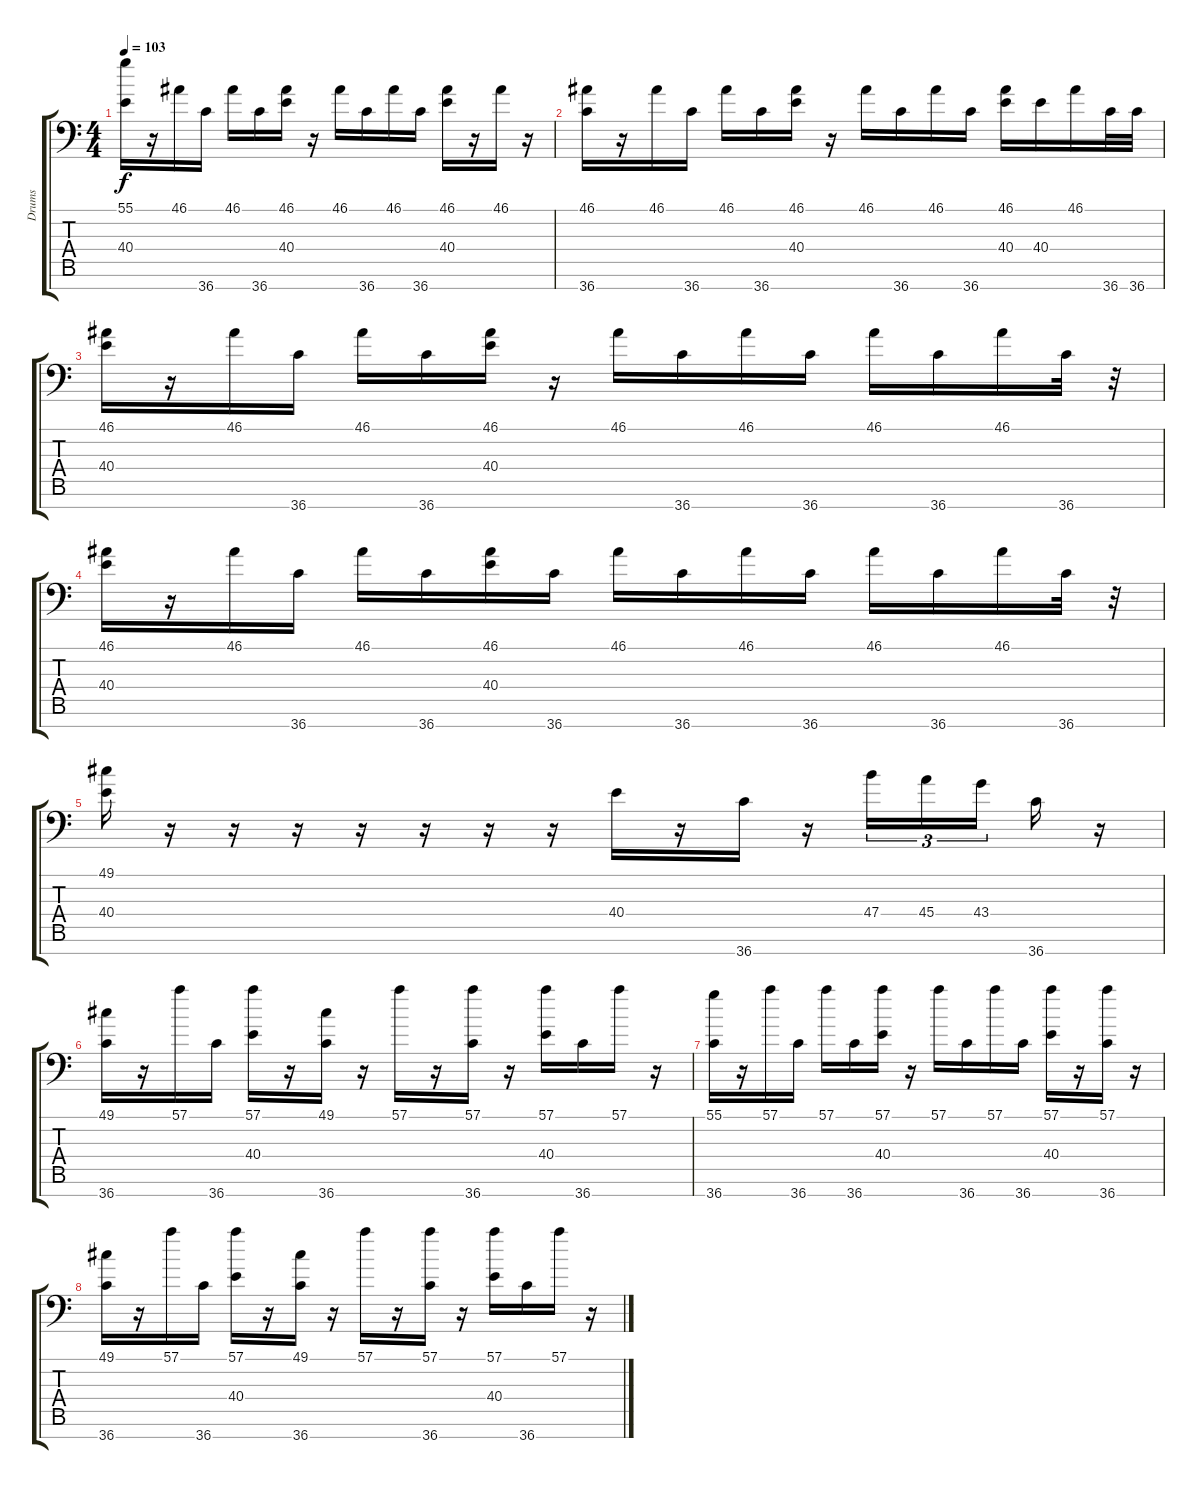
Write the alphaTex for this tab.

\track ("Drums" "Drums") {instrument acousticgrandpiano}
\staff {score tabs}
\tuning (C-1 C-1 C-1 C-1 C-1 C-1 C-1) {hide}
\ts (4 4)
\tempo 103
\clef f4
\ks c
(55.1 40.4).16{dy f} r.16 46.1.16 36.7.16 46.1.16 36.7.16 (46.1 40.4).16 r.16 46.1.16 36.7.16 46.1.16 36.7.16 (46.1 40.4).16 r.16 46.1.16 r.16 |
(46.1 36.7).16 r.16 46.1.16 36.7.16 46.1.16 36.7.16 (46.1 40.4).16 r.16 46.1.16 36.7.16 46.1.16 36.7.16 (46.1 40.4).16 40.4.16 46.1.16 36.7.32 36.7.32 |
(46.1 40.4).16 r.16 46.1.16 36.7.16 46.1.16 36.7.16 (46.1 40.4).16 r.16 46.1.16 36.7.16 46.1.16 36.7.16 46.1.16 36.7.16 46.1.16 36.7.32 r.32 |
(46.1 40.4).16 r.16 46.1.16 36.7.16 46.1.16 36.7.16 (46.1 40.4).16 36.7.16 46.1.16 36.7.16 46.1.16 36.7.16 46.1.16 36.7.16 46.1.16 36.7.32 r.32 |
(49.1 40.4).16 r.16 r.16 r.16 r.16 r.16 r.16 r.16 40.4.16 r.16 36.7.16 r.16 47.4.16{tu (3 2)} 45.4.16{tu (3 2)} 43.4.16{tu (3 2)} 36.7.16 r.16 |
(49.1 36.7).16 r.16 57.1.16 36.7.16 (57.1 40.4).16 r.16 (49.1 36.7).16 r.16 57.1.16 r.16 (57.1 36.7).16 r.16 (57.1 40.4).16 36.7.16 57.1.16 r.16 |
(55.1 36.7).16 r.16 57.1.16 36.7.16 57.1.16 36.7.16 (57.1 40.4).16 r.16 57.1.16 36.7.16 57.1.16 36.7.16 (57.1 40.4).16 r.16 (57.1 36.7).16 r.16 |
(49.1 36.7).16 r.16 57.1.16 36.7.16 (57.1 40.4).16 r.16 (49.1 36.7).16 r.16 57.1.16 r.16 (57.1 36.7).16 r.16 (57.1 40.4).16 36.7.16 57.1.16 r.16
